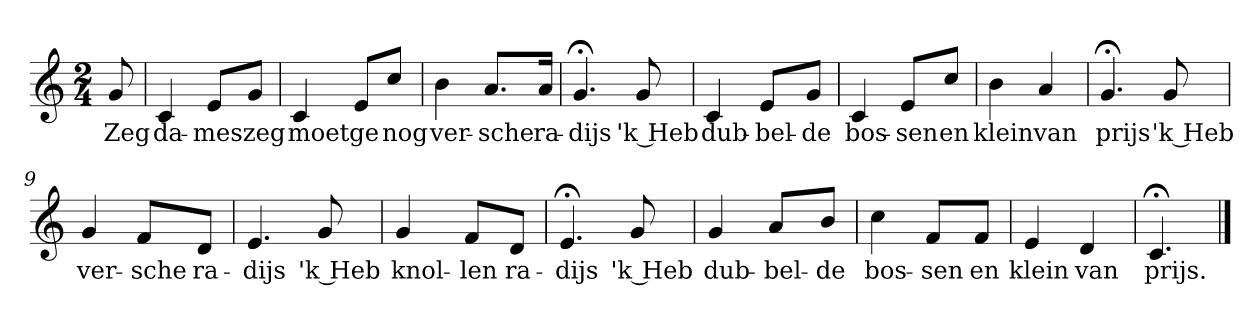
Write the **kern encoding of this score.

**kern	**text
*part1	*part1
*staff1	*staff1
*k[]	*
*C:	*
*M2/4	*
*MM120	*
=	=
8g	Zeg
=1	=1
4c	da-
8eL	-mes
8gJ	zeg
=2	=2
4c	moet
8eL	ge
8ccJ	nog
=3	=3
4b	ver-
8.aL	-sche
16aJk	ra-
=4	=4
4.g;<	-dijs
8g	'k Heb
=5	=5
4c	dub-
8eL	-bel-
8gJ	-de
=6	=6
4c	bos-
8eL	-sen
8ccJ	en
=7	=7
4b	klein
4a	van
=8	=8
4.g;<	prijs
8g	'k Heb
=9	=9
4g	ver-
8fL	-sche
8dJ	ra-
=10	=10
4.e	-dijs
8g	'k Heb
=11	=11
4g	knol-
8fL	-len
8dJ	ra-
=12	=12
4.e;<	-dijs
8g	'k Heb
=13	=13
4g	dub-
8aL	-bel-
8bJ	-de
=14	=14
4cc	bos-
8fL	-sen
8fJ	en
=15	=15
4e	klein
4d	van
=16	=16
4.c;<	prijs.
==	==
*-	*-
